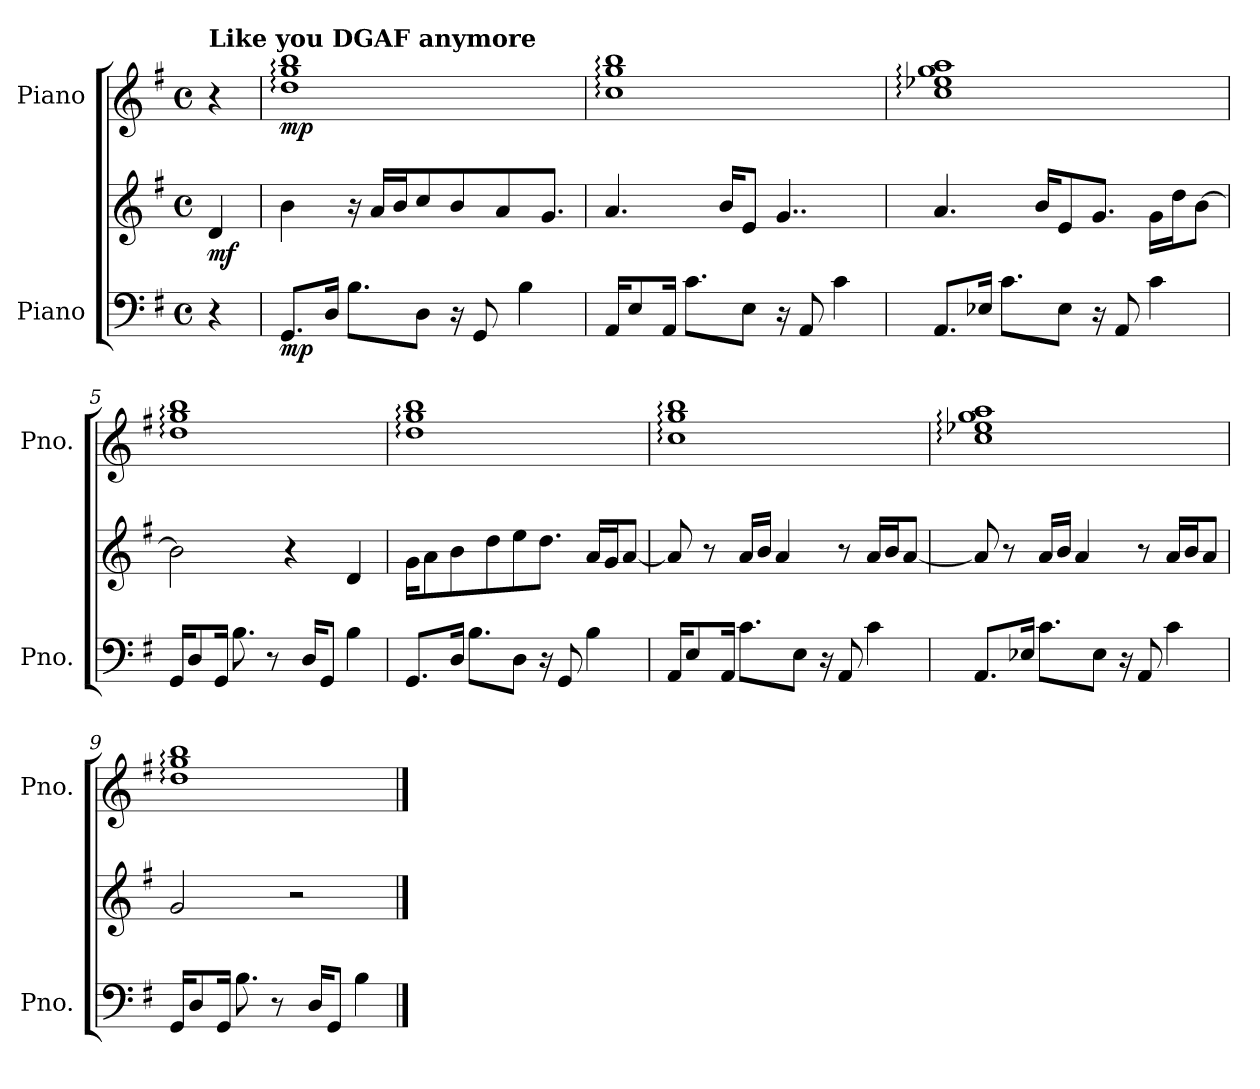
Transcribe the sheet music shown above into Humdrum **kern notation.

**kern	**kern	**dynam	**kern	**dynam
*part2	*part2	*part2	*part1	*part1
*staff3	*staff2	*staff2/3	*staff1	*staff1
*I"Piano	*	*	*I"Piano	*
*I'Pno.	*	*	*I'Pno.	*
*clefF4	*clefG2	*	*clefG2	*
*k[f#]	*k[f#]	*	*k[f#]	*
*M4/4	*M4/4	*	*M4/4	*
*met(c)	*met(c)	*	*met(c)	*
*MM77	*MM77	*	*MM77	*
=1	=1	=1	=1	=1
!	!	!	!LO:TX:a:B:t=Like you DGAF anymore	!
!	!	!LO:DY:b	!	!
4r	4d/	mf	4r	.
=2	=2	=2	=2	=2
!	!	!LO:DY:b=2	!	!LO:DY:b
8.GG/L	4b\	mp	1dd: 1gg: 1bb:	mp
16D/Jk	.	.	.	.
8.B\L	16r	.	.	.
.	16a/LL	.	.	.
.	16b/J	.	.	.
8D\J	8cc/	.	.	.
16r	8b/	.	.	.
8GG/	.	.	.	.
.	8a/	.	.	.
4B\	.	.	.	.
.	8.g/J	.	.	.
=3	=3	=3	=3	=3
16AA/KL	4.a/	.	1cc: 1gg: 1bb:	.
8E/	.	.	.	.
16AA/Jk	.	.	.	.
8.c\L	.	.	.	.
.	16b/KL	.	.	.
8E\J	8e/J	.	.	.
16r	4..g/	.	.	.
8AA/	.	.	.	.
4c\	.	.	.	.
=4	=4	=4	=4	=4
8.AA/L	4.a/	.	1cc: 1ee-X: 1gg: 1aa:	.
16E-X/Jk	.	.	.	.
8.c\L	.	.	.	.
.	16b/KL	.	.	.
8E-\J	8e/	.	.	.
16r	8.g/J	.	.	.
8AA/	.	.	.	.
4c\	16g\LL	.	.	.
.	16dd\J	.	.	.
.	[8b\J	.	.	.
!!LO:LB:g=z
=5	=5	=5	=5	=5
16GG/KL	2b\]	.	1dd: 1gg: 1bb:	.
8D/	.	.	.	.
16GG/Jk	.	.	.	.
8.B\	.	.	.	.
8r	.	.	.	.
.	4r	.	.	.
16D/KL	.	.	.	.
8GG/J	.	.	.	.
4B\	4d/	.	.	.
=6	=6	=6	=6	=6
8.GG/L	16g\KL	.	1dd: 1gg: 1bb:	.
.	8a\	.	.	.
16D/Jk	8b\	.	.	.
8.B\L	.	.	.	.
.	8dd\	.	.	.
8D\J	8ee\	.	.	.
16r	8.dd\J	.	.	.
8GG/	.	.	.	.
4B\	16a/LL	.	.	.
.	16g/J	.	.	.
.	[8a/J	.	.	.
=7	=7	=7	=7	=7
16AA/KL	8a/]	.	1cc: 1gg: 1bb:	.
8E/	.	.	.	.
.	8r	.	.	.
16AA/Jk	.	.	.	.
8.c\L	16a/LL	.	.	.
.	16b/JJ	.	.	.
.	4a/	.	.	.
8E\J	.	.	.	.
16r	.	.	.	.
8AA/	8r	.	.	.
4c\	16a/LL	.	.	.
.	16b/J	.	.	.
.	[8a/J	.	.	.
!!LO:LB:g=z
=8	=8	=8	=8	=8
8.AA/L	8a/]	.	1cc: 1ee-X: 1gg: 1aa:	.
.	8r	.	.	.
16E-X/Jk	.	.	.	.
8.c\L	16a/LL	.	.	.
.	16b/JJ	.	.	.
.	4a/	.	.	.
8E-\J	.	.	.	.
16r	.	.	.	.
8AA/	8r	.	.	.
4c\	16a/LL	.	.	.
.	16b/J	.	.	.
.	8a/J	.	.	.
=9	=9	=9	=9	=9
16GG/KL	2g/	.	1dd: 1gg: 1bb:	.
8D/	.	.	.	.
16GG/Jk	.	.	.	.
8.B\	.	.	.	.
8r	.	.	.	.
.	2r	.	.	.
16D/KL	.	.	.	.
8GG/J	.	.	.	.
4B\	.	.	.	.
==	==	==	==	==
*-	*-	*-	*-	*-
